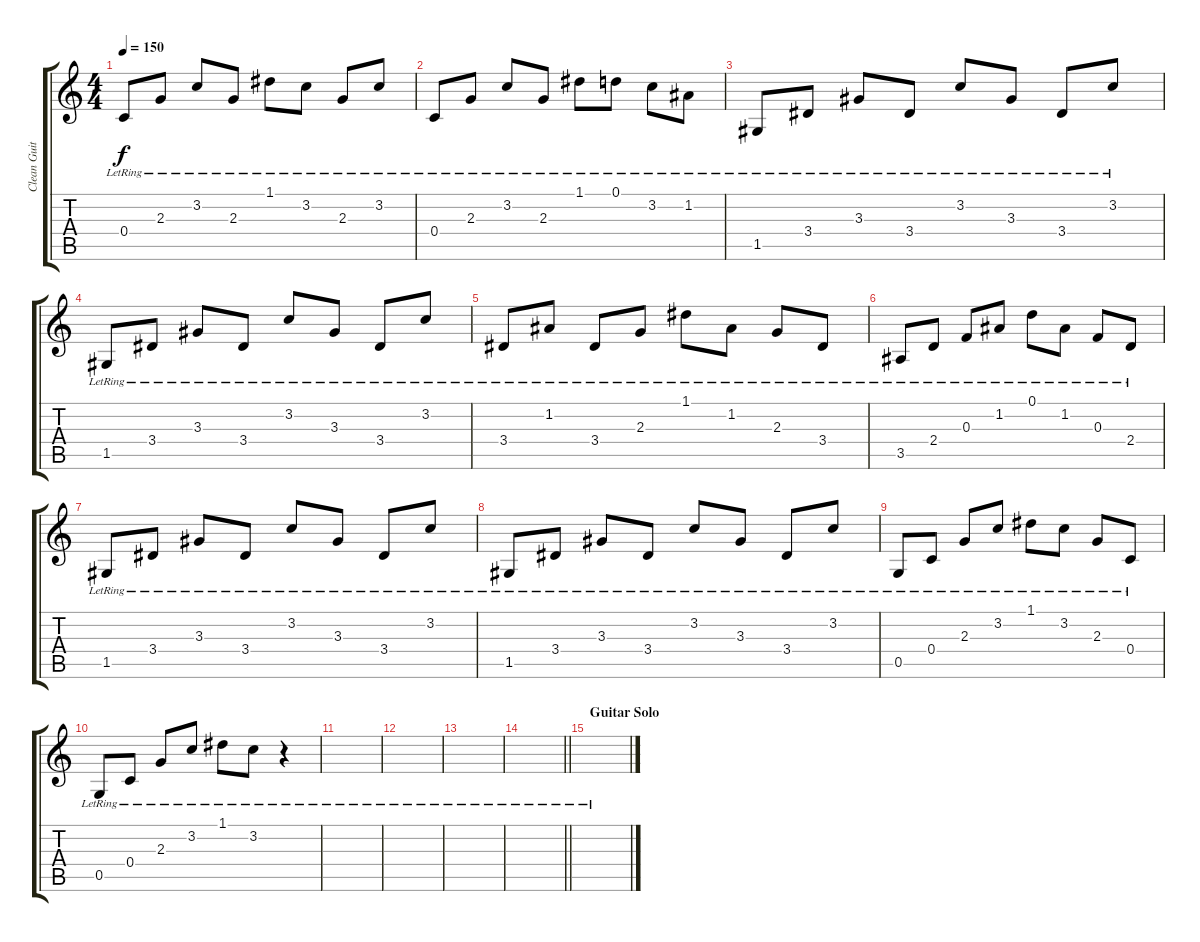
\track ("Clean Guitar" "Clean Guit") {instrument electricguitarclean}
\staff {score tabs}
\tuning (D4 A3 F3 C3 G2 C2) {hide}
\ts (4 4)
\tempo 150
\clef g2
\ks c
0.4{lr}.8{dy f} 2.3{lr}.8 3.2{lr}.8 2.3{lr}.8 1.1{lr}.8 3.2{lr}.8 2.3{lr}.8 3.2{lr}.8 |
0.4{lr}.8 2.3{lr}.8 3.2{lr}.8 2.3{lr}.8 1.1{lr}.8 0.1{lr}.8 3.2{lr}.8 1.2{lr}.8 |
1.5{lr}.8 3.4{lr}.8 3.3{lr}.8 3.4{lr}.8 3.2{lr}.8 3.3{lr}.8 3.4{lr}.8 3.2{lr}.8 |
1.5{lr}.8 3.4{lr}.8 3.3{lr}.8 3.4{lr}.8 3.2{lr}.8 3.3{lr}.8 3.4{lr}.8 3.2{lr}.8 |
3.4{lr}.8 1.2{lr}.8 3.4{lr}.8 2.3{lr}.8 1.1{lr}.8 1.2{lr}.8 2.3{lr}.8 3.4{lr}.8 |
3.5{lr}.8 2.4{lr}.8 0.3{lr}.8 1.2{lr}.8 0.1{lr}.8 1.2{lr}.8 0.3{lr}.8 2.4{lr}.8 |
1.5{lr}.8 3.4{lr}.8 3.3{lr}.8 3.4{lr}.8 3.2{lr}.8 3.3{lr}.8 3.4{lr}.8 3.2{lr}.8 |
1.5{lr}.8 3.4{lr}.8 3.3{lr}.8 3.4{lr}.8 3.2{lr}.8 3.3{lr}.8 3.4{lr}.8 3.2{lr}.8 |
0.5{lr}.8 0.4{lr}.8 2.3{lr}.8 3.2{lr}.8 1.1{lr}.8 3.2{lr}.8 2.3{lr}.8 0.4{lr}.8 |
0.5{lr}.8 0.4{lr}.8 2.3{lr}.8 3.2{lr}.8 1.1{lr}.8 3.2{lr}.8 r.4 |
|
|
|
\barLineRight lightlight
|
\section ("" "Guitar Solo")
